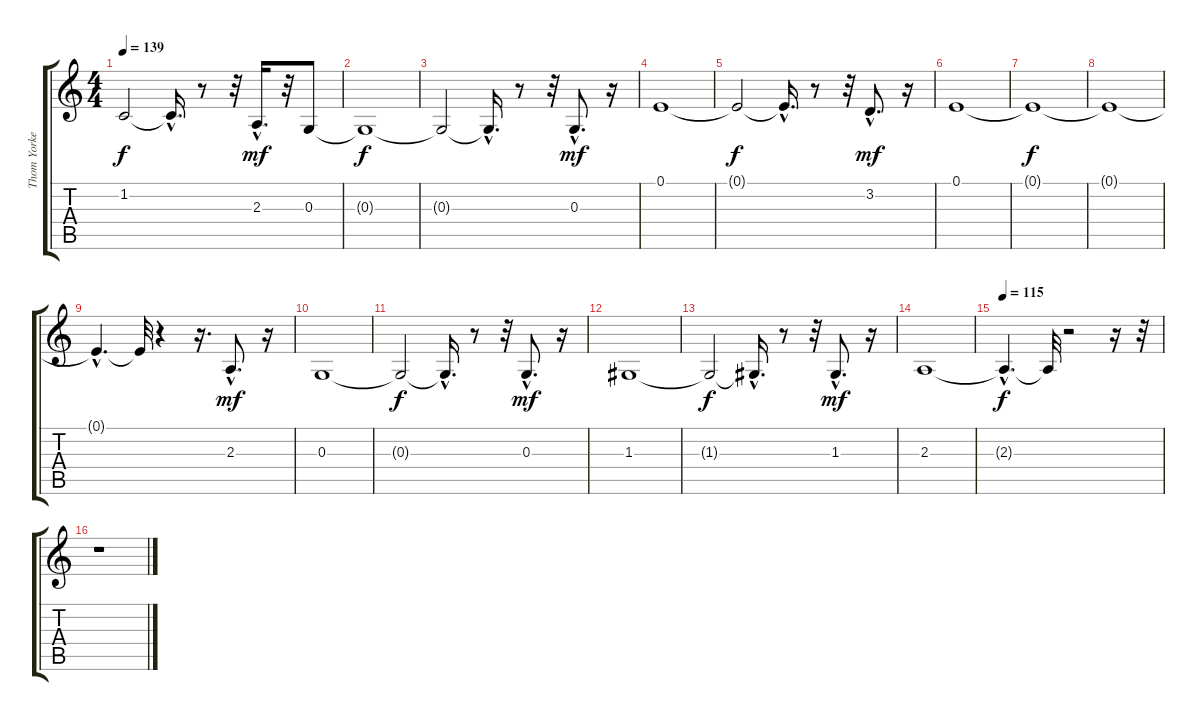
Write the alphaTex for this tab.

\track ("Thom Yorke - Voice" "Thom Yorke") {instrument englishhorn}
\staff {score tabs}
\tuning (E4 B3 G3 D3 A2 E2) {hide}
\ts (4 4)
\tempo 139
\clef g2
\ks c
1.2{t}.2{dy f} 1.2{hac t}.16{d} r.8 r.32 2.3{hac}.16{d dy mf} r.32 0.3.8 |
0.3{t}.1{dy f} |
0.3{t}.2 0.3{hac t}.16{d} r.8 r.32 0.3{hac}.8{d dy mf} r.16 |
0.1.1 |
0.1{t}.2{dy f} 0.1{hac t}.16{d} r.8 r.32 3.2{hac}.8{d dy mf} r.16 |
0.1.1 |
0.1{t}.1{dy f} |
0.1{t}.1 |
0.1{hac t}.4{d} 0.1{t}.32 r.4 r.16{d} 2.3{hac}.8{d dy mf} r.16 |
0.3.1 |
0.3{t}.2{dy f} 0.3{hac t}.16{d} r.8 r.32 0.3{hac}.8{d dy mf} r.16 |
1.3.1 |
1.3{t}.2{dy f} 1.3{hac t}.16{d} r.8 r.32 1.3{hac}.8{d dy mf} r.16 |
2.3.1 |
\tempo 115
2.3{hac t}.4{d dy f} 2.3{t}.32 r.2 r.16 r.32 |
r.1
